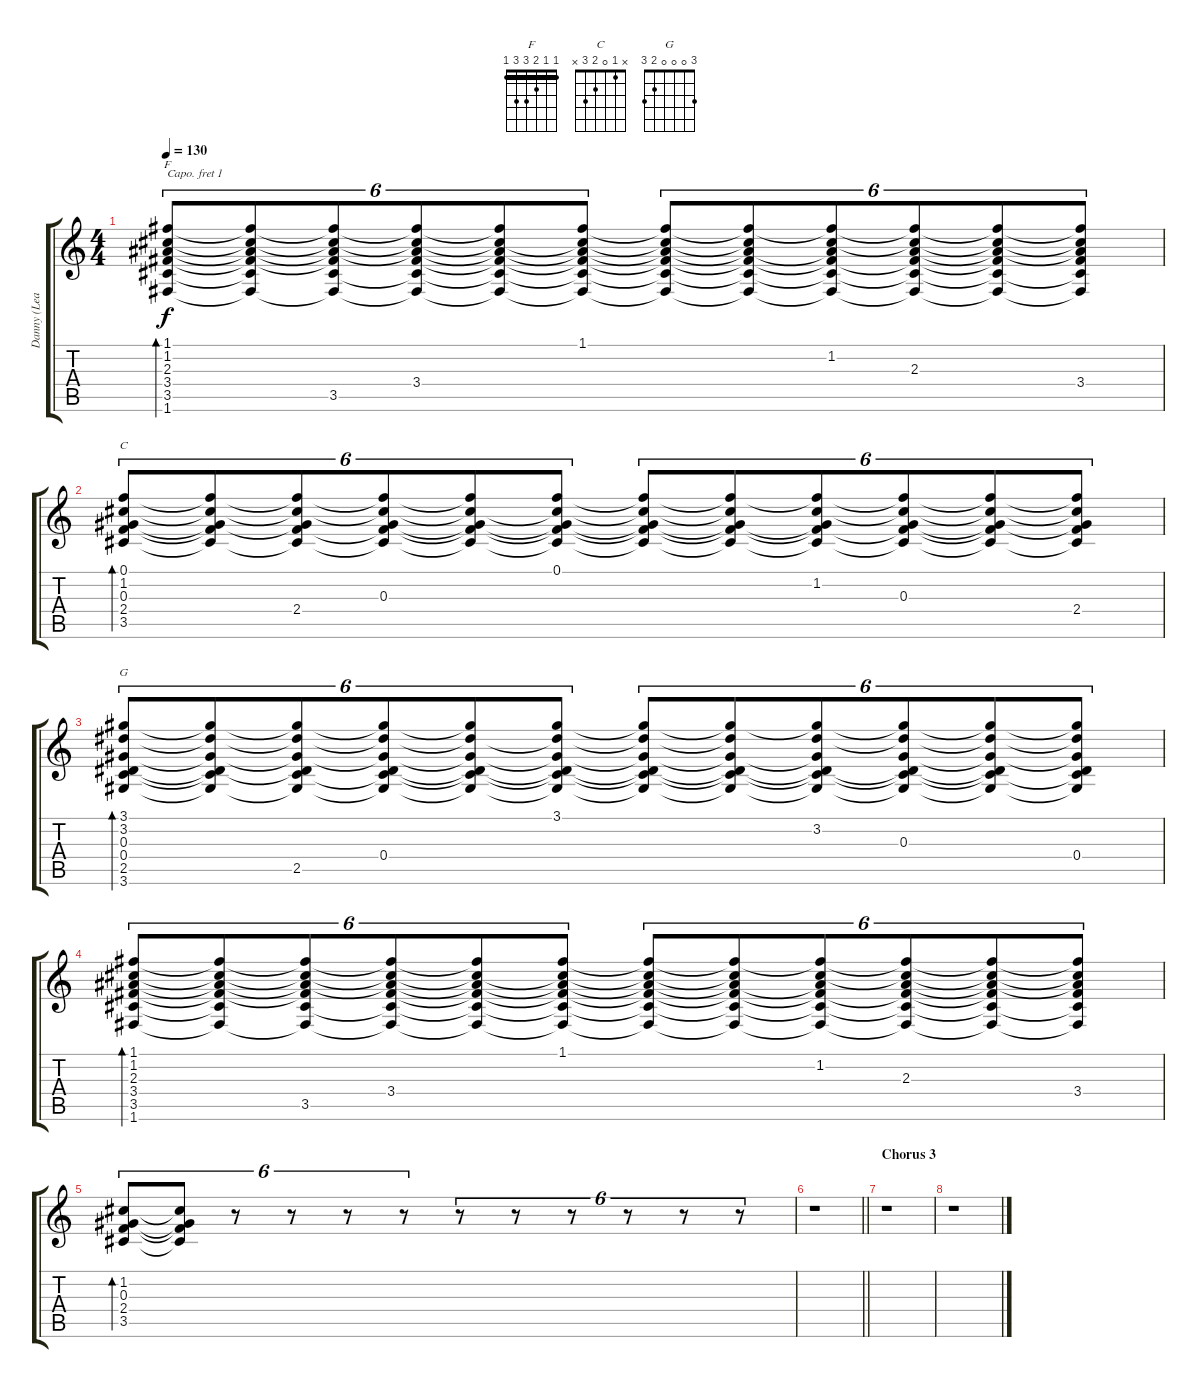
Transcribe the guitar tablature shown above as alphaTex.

\track ("Danny (Lead Guitar)" "Danny (Lea") {instrument electricguitarclean}
\staff {score tabs}
\capo 1
\tuning (E4 B3 G3 D3 A2 E2) {hide}
\chord ("F" 1 1 2 3 3 1) {barre 1}
\chord ("C" x 1 0 2 3 x)
\chord ("G" 3 0 0 0 2 3)
\ts (4 4)
\tempo 130
\clef g2
\ks c
(1.1 1.2 2.3 3.4 3.5 1.6).8{tu (6 4) bd 30 ch "F" dy f volume 9} (1.1{t} 1.2{t} 2.3{t} 3.4{t} 3.5{t} 1.6{t}).8{tu (6 4) volume 14} (1.1{t} 1.2{t} 2.3{t} 3.4{t} 3.5 1.6{t}).8{tu (6 4)} (1.1{t} 1.2{t} 2.3{t} 3.4 3.5{t} 1.6{t}).8{tu (6 4)} (1.1{t} 1.2{t} 2.3{t} 3.4{t} 3.5{t} 1.6{t}).8{tu (6 4)} (1.1 1.2{t} 2.3{t} 3.4{t} 3.5{t} 1.6{t}).8{tu (6 4)} (1.1{t} 1.2{t} 2.3{t} 3.4{t} 3.5{t} 1.6{t}).8{tu (6 4)} (1.1{t} 1.2{t} 2.3{t} 3.4{t} 3.5{t} 1.6{t}).8{tu (6 4)} (1.1{t} 1.2 2.3{t} 3.4{t} 3.5{t} 1.6{t}).8{tu (6 4)} (1.1{t} 1.2{t} 2.3 3.4{t} 3.5{t} 1.6{t}).8{tu (6 4)} (1.1{t} 1.2{t} 2.3{t} 3.4{t} 3.5{t} 1.6{t}).8{tu (6 4)} (1.1{t} 1.2{t} 2.3{t} 3.4 3.5{t} 1.6{t}).8{tu (6 4)} |
(0.1 1.2 0.3 2.4 3.5).8{tu (6 4) bd 30 ch "C" volume 9} (0.1{t} 1.2{t} 0.3{t} 2.4{t} 3.5{t}).8{tu (6 4) volume 14} (0.1{t} 1.2{t} 0.3{t} 2.4 3.5{t}).8{tu (6 4)} (0.1{t} 1.2{t} 0.3 2.4{t} 3.5{t}).8{tu (6 4)} (0.1{t} 1.2{t} 0.3{t} 2.4{t} 3.5{t}).8{tu (6 4)} (0.1 1.2{t} 0.3{t} 2.4{t} 3.5{t}).8{tu (6 4)} (0.1{t} 1.2{t} 0.3{t} 2.4{t} 3.5{t}).8{tu (6 4)} (0.1{t} 1.2{t} 0.3{t} 2.4{t} 3.5{t}).8{tu (6 4)} (0.1{t} 1.2 0.3{t} 2.4{t} 3.5{t}).8{tu (6 4)} (0.1{t} 1.2{t} 0.3 2.4{t} 3.5{t}).8{tu (6 4)} (0.1{t} 1.2{t} 0.3{t} 2.4{t} 3.5{t}).8{tu (6 4)} (0.1{t} 1.2{t} 0.3{t} 2.4 3.5{t}).8{tu (6 4)} |
(3.1 3.2 0.3 0.4 2.5 3.6).8{tu (6 4) bd 30 ch "G" volume 9} (3.1{t} 3.2{t} 0.3{t} 0.4{t} 2.5{t} 3.6{t}).8{tu (6 4) volume 14} (3.1{t} 3.2{t} 0.3{t} 0.4{t} 2.5 3.6{t}).8{tu (6 4)} (3.1{t} 3.2{t} 0.3{t} 0.4 2.5{t} 3.6{t}).8{tu (6 4)} (3.1{t} 3.2{t} 0.3{t} 0.4{t} 2.5{t} 3.6{t}).8{tu (6 4)} (3.1 3.2{t} 0.3{t} 0.4{t} 2.5{t} 3.6{t}).8{tu (6 4)} (3.1{t} 3.2{t} 0.3{t} 0.4{t} 2.5{t} 3.6{t}).8{tu (6 4)} (3.1{t} 3.2{t} 0.3{t} 0.4{t} 2.5{t} 3.6{t}).8{tu (6 4)} (3.1{t} 3.2 0.3{t} 0.4{t} 2.5{t} 3.6{t}).8{tu (6 4)} (3.1{t} 3.2{t} 0.3 0.4{t} 2.5{t} 3.6{t}).8{tu (6 4)} (3.1{t} 3.2{t} 0.3{t} 0.4{t} 2.5{t} 3.6{t}).8{tu (6 4)} (3.1{t} 3.2{t} 0.3{t} 0.4 2.5{t} 3.6{t}).8{tu (6 4)} |
(1.1 1.2 2.3 3.4 3.5 1.6).8{tu (6 4) bd 30 volume 9} (1.1{t} 1.2{t} 2.3{t} 3.4{t} 3.5{t} 1.6{t}).8{tu (6 4) volume 14} (1.1{t} 1.2{t} 2.3{t} 3.4{t} 3.5 1.6{t}).8{tu (6 4)} (1.1{t} 1.2{t} 2.3{t} 3.4 3.5{t} 1.6{t}).8{tu (6 4)} (1.1{t} 1.2{t} 2.3{t} 3.4{t} 3.5{t} 1.6{t}).8{tu (6 4)} (1.1 1.2{t} 2.3{t} 3.4{t} 3.5{t} 1.6{t}).8{tu (6 4)} (1.1{t} 1.2{t} 2.3{t} 3.4{t} 3.5{t} 1.6{t}).8{tu (6 4)} (1.1{t} 1.2{t} 2.3{t} 3.4{t} 3.5{t} 1.6{t}).8{tu (6 4)} (1.1{t} 1.2 2.3{t} 3.4{t} 3.5{t} 1.6{t}).8{tu (6 4)} (1.1{t} 1.2{t} 2.3 3.4{t} 3.5{t} 1.6{t}).8{tu (6 4)} (1.1{t} 1.2{t} 2.3{t} 3.4{t} 3.5{t} 1.6{t}).8{tu (6 4)} (1.1{t} 1.2{t} 2.3{t} 3.4 3.5{t} 1.6{t}).8{tu (6 4)} |
(1.2 0.3 2.4 3.5).8{tu (6 4) bd 30} (1.2{t} 0.3{t} 2.4{t} 3.5{t}).8{tu (6 4)} r.8{tu (6 4) volume 9} r.8{tu (6 4)} r.8{tu (6 4)} r.8{tu (6 4)} r.8{tu (6 4)} r.8{tu (6 4)} r.8{tu (6 4)} r.8{tu (6 4)} r.8{tu (6 4)} r.8{tu (6 4)} |
\barLineRight lightlight
r.1 |
\section ("" "Chorus 3")
r.1 |
r.1
